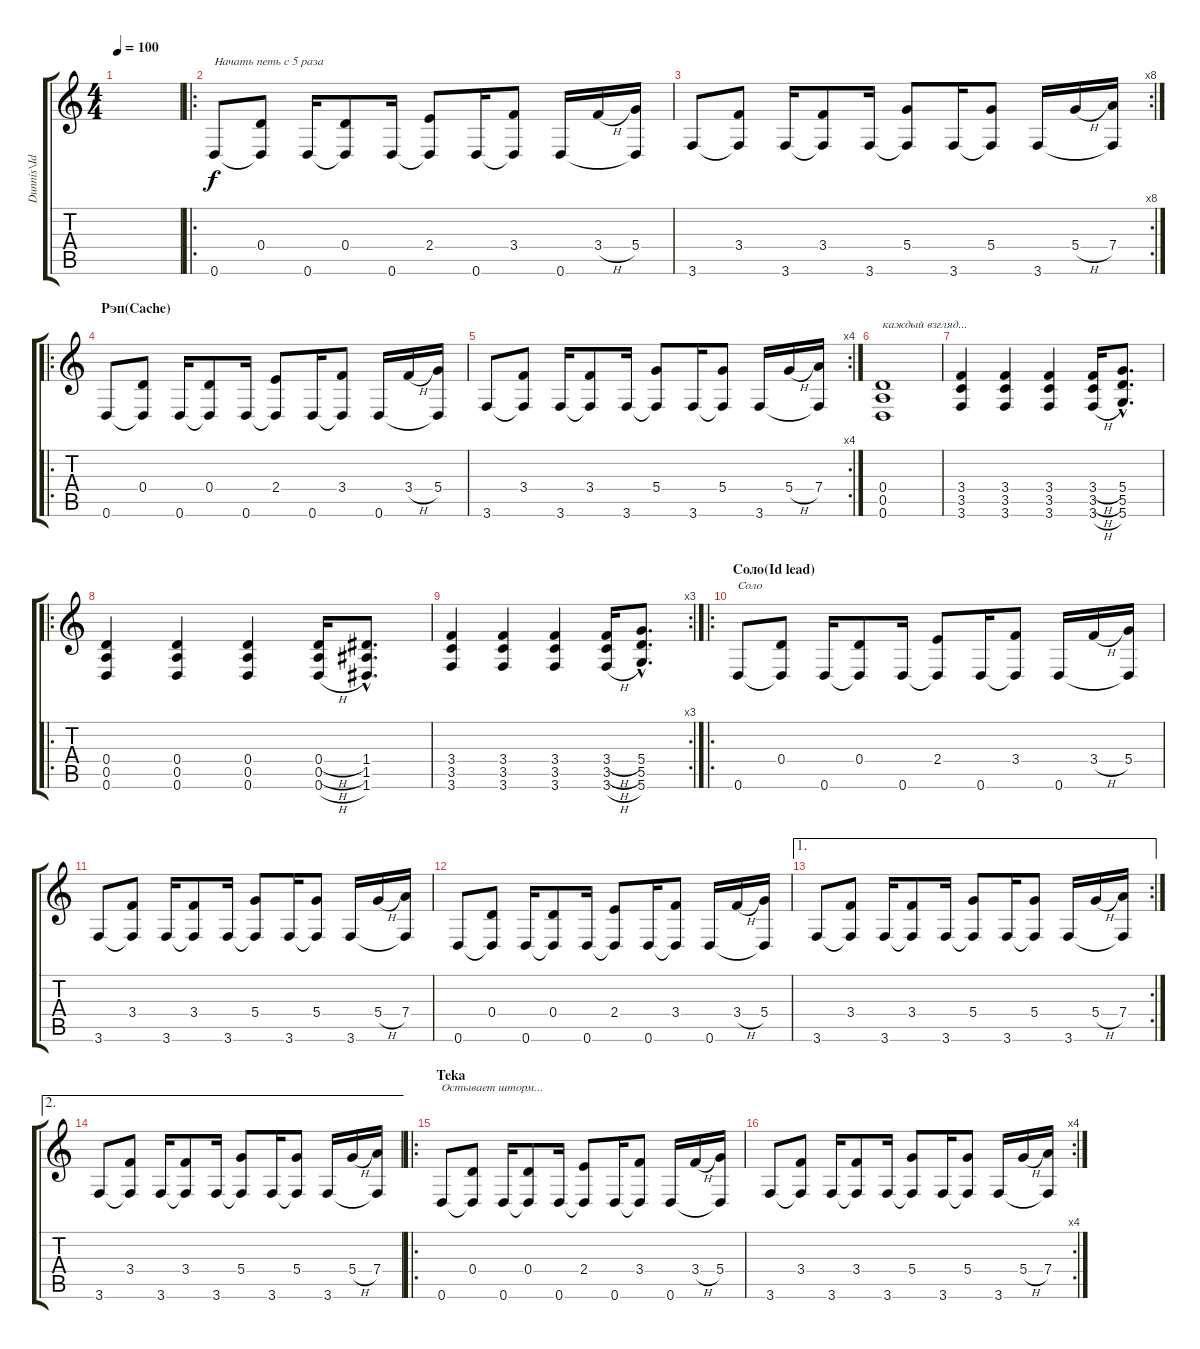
\track ("Dunnis\\Id" "Dunnis\\Id") {instrument electricguitarclean}
\staff {score tabs}
\tuning (E4 B3 G3 D3 A2 D2) {hide}
\ts (4 4)
\tempo 100
\clef g2
\ks c
|
\ro
0.6.8{txt "Начать петь с 5 раза"} (0.4 0.6{t}).8 0.6.16 (0.4 0.6{t}).8 0.6.16 (2.4 0.6{t}).8 0.6.16 (3.4 0.6{t}).8 0.6.16 3.4{h}.16 (5.4 0.6{t}).16 |
\rc 8
3.6.8 (3.4 3.6{t}).8 3.6.16 (3.4 3.6{t}).8 3.6.16 (5.4 3.6{t}).8 3.6.16 (5.4 3.6{t}).8 3.6.16 5.4{h}.16 (7.4 3.6{t}).16 |
\ro
\section ("" "Рэп(Cache)")
0.6.8 (0.4 0.6{t}).8 0.6.16 (0.4 0.6{t}).8 0.6.16 (2.4 0.6{t}).8 0.6.16 (3.4 0.6{t}).8 0.6.16 3.4{h}.16 (5.4 0.6{t}).16 |
\rc 4
3.6.8 (3.4 3.6{t}).8 3.6.16 (3.4 3.6{t}).8 3.6.16 (5.4 3.6{t}).8 3.6.16 (5.4 3.6{t}).8 3.6.16 5.4{h}.16 (7.4 3.6{t}).16 |
(0.4 0.5 0.6).1{txt "каждый взгляд..." instrument distortionguitar} |
(3.4 3.5 3.6).4 (3.4 3.5 3.6).4 (3.4 3.5 3.6).4 (3.4{h} 3.5{h} 3.6{h}).16 (5.4{hac} 5.5{hac} 5.6{hac}).8{d} |
\ro
(0.4 0.5 0.6).4 (0.4 0.5 0.6).4 (0.4 0.5 0.6).4 (0.4{h} 0.5{h} 0.6{h}).16 (1.4{hac} 1.5{hac} 1.6{hac}).8{d} |
\rc 3
(3.4 3.5 3.6).4 (3.4 3.5 3.6).4 (3.4 3.5 3.6).4 (3.4{h} 3.5{h} 3.6{h}).16 (5.4{hac} 5.5{hac} 5.6{hac}).8{d} |
\ro
\section ("" "Соло(Id lead)")
0.6.8{txt "Соло" instrument electricguitarclean} (0.4 0.6{t}).8 0.6.16 (0.4 0.6{t}).8 0.6.16 (2.4 0.6{t}).8 0.6.16 (3.4 0.6{t}).8 0.6.16 3.4{h}.16 (5.4 0.6{t}).16 |
3.6.8 (3.4 3.6{t}).8 3.6.16 (3.4 3.6{t}).8 3.6.16 (5.4 3.6{t}).8 3.6.16 (5.4 3.6{t}).8 3.6.16 5.4{h}.16 (7.4 3.6{t}).16 |
0.6.8 (0.4 0.6{t}).8 0.6.16 (0.4 0.6{t}).8 0.6.16 (2.4 0.6{t}).8 0.6.16 (3.4 0.6{t}).8 0.6.16 3.4{h}.16 (5.4 0.6{t}).16 |
\ae 1
\rc 2
3.6.8 (3.4 3.6{t}).8 3.6.16 (3.4 3.6{t}).8 3.6.16 (5.4 3.6{t}).8 3.6.16 (5.4 3.6{t}).8 3.6.16 5.4{h}.16 (7.4 3.6{t}).16 |
\ae 2
3.6.8 (3.4 3.6{t}).8 3.6.16 (3.4 3.6{t}).8 3.6.16 (5.4 3.6{t}).8 3.6.16 (5.4 3.6{t}).8 3.6.16 5.4{h}.16 (7.4 3.6{t}).16 |
\ro
\section ("" "Teka")
0.6.8{txt "Остывает шторм..."} (0.4 0.6{t}).8 0.6.16 (0.4 0.6{t}).8 0.6.16 (2.4 0.6{t}).8 0.6.16 (3.4 0.6{t}).8 0.6.16 3.4{h}.16 (5.4 0.6{t}).16 |
\rc 4
3.6.8 (3.4 3.6{t}).8 3.6.16 (3.4 3.6{t}).8 3.6.16 (5.4 3.6{t}).8 3.6.16 (5.4 3.6{t}).8 3.6.16 5.4{h}.16 (7.4 3.6{t}).16
